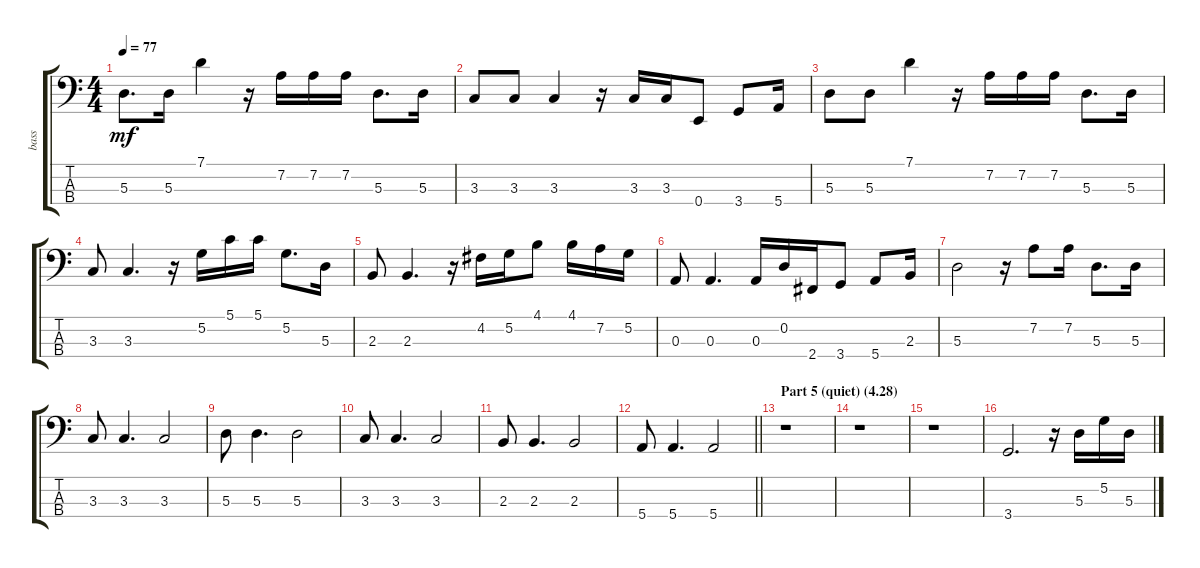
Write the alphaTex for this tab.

\track ("bass" "bass") {instrument electricbassfinger}
\staff {score tabs}
\tuning (G2 D2 A1 E1) {hide}
\ts (4 4)
\tempo 77
\clef f4
\ks c
5.3.8{d dy mf} 5.3.16 7.1.4 r.16 7.2.16 7.2.16 7.2.16 5.3.8{d} 5.3.16 |
3.3.8 3.3.8 3.3.4 r.16 3.3.16 3.3.16 0.4.8 3.4.8 5.4.16 |
5.3.8 5.3.8 7.1.4 r.16 7.2.16 7.2.16 7.2.16 5.3.8{d} 5.3.16 |
3.3.8 3.3.4{d} r.16 5.2.16 5.1.16 5.1.16 5.2.8{d} 5.3.16 |
2.3.8 2.3.4{d} r.16 4.2.16 5.2.16 4.1.8 4.1.16 7.2.16 5.2.16 |
0.3.8 0.3.4{d} 0.3.16 0.2.16 2.4.16 3.4.8 5.4.8 2.3.16 |
5.3.2 r.16 7.2.8 7.2.16 5.3.8{d} 5.3.16 |
3.3.8 3.3.4{d} 3.3.2 |
5.3.8 5.3.4{d} 5.3.2 |
3.3.8 3.3.4{d} 3.3.2 |
2.3.8 2.3.4{d} 2.3.2 |
\barLineRight lightlight
5.4.8 5.4.4{d} 5.4.2 |
\section ("" "Part 5 (quiet) (4.28)")
r.1 |
r.1 |
r.1 |
3.4.2{d} r.16 5.3.16 5.2.16 5.3.16
